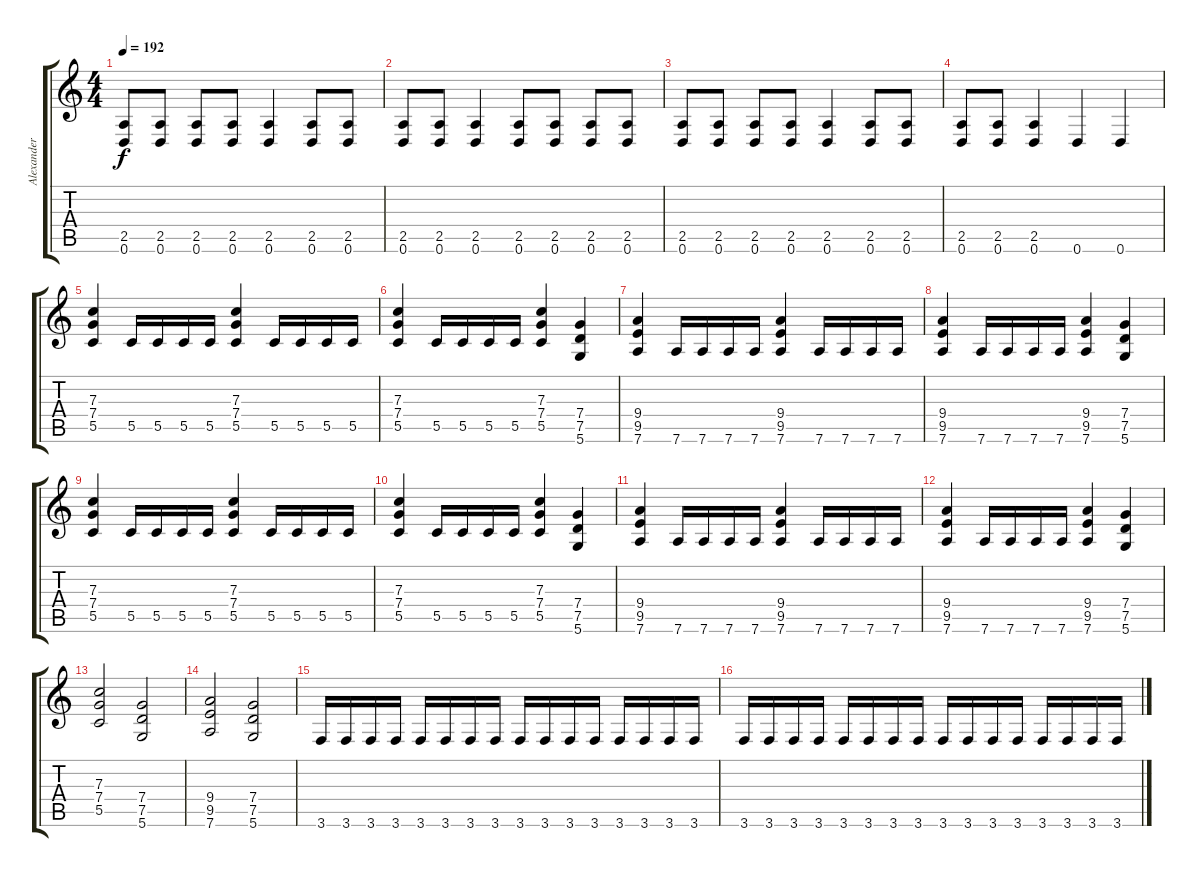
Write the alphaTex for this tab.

\track ("Alexander Kuoppala" "Alexander ") {instrument distortionguitar}
\staff {score tabs}
\tuning (D4 A3 F3 C3 G2 D2) {hide}
\ts (4 4)
\tempo 192
\clef g2
\ks c
(2.5 0.6).8{dy f} (2.5 0.6).8 (2.5 0.6).8 (2.5 0.6).8 (2.5 0.6).4 (2.5 0.6).8 (2.5 0.6).8 |
(2.5 0.6).8 (2.5 0.6).8 (2.5 0.6).4 (2.5 0.6).8 (2.5 0.6).8 (2.5 0.6).8 (2.5 0.6).8 |
(2.5 0.6).8 (2.5 0.6).8 (2.5 0.6).8 (2.5 0.6).8 (2.5 0.6).4 (2.5 0.6).8 (2.5 0.6).8 |
(2.5 0.6).8 (2.5 0.6).8 (2.5 0.6).4 0.6.4 0.6.4 |
(7.3 7.4 5.5).4 5.5.16 5.5.16 5.5.16 5.5.16 (7.3 7.4 5.5).4 5.5.16 5.5.16 5.5.16 5.5.16 |
(7.3 7.4 5.5).4 5.5.16 5.5.16 5.5.16 5.5.16 (7.3 7.4 5.5).4 (7.4 7.5 5.6).4 |
(9.4 9.5 7.6).4 7.6.16 7.6.16 7.6.16 7.6.16 (9.4 9.5 7.6).4 7.6.16 7.6.16 7.6.16 7.6.16 |
(9.4 9.5 7.6).4 7.6.16 7.6.16 7.6.16 7.6.16 (9.4 9.5 7.6).4 (7.4 7.5 5.6).4 |
(7.3 7.4 5.5).4 5.5.16 5.5.16 5.5.16 5.5.16 (7.3 7.4 5.5).4 5.5.16 5.5.16 5.5.16 5.5.16 |
(7.3 7.4 5.5).4 5.5.16 5.5.16 5.5.16 5.5.16 (7.3 7.4 5.5).4 (7.4 7.5 5.6).4 |
(9.4 9.5 7.6).4 7.6.16 7.6.16 7.6.16 7.6.16 (9.4 9.5 7.6).4 7.6.16 7.6.16 7.6.16 7.6.16 |
(9.4 9.5 7.6).4 7.6.16 7.6.16 7.6.16 7.6.16 (9.4 9.5 7.6).4 (7.4 7.5 5.6).4 |
(7.3 7.4 5.5).2 (7.4 7.5 5.6).2 |
(9.4 9.5 7.6).2 (7.4 7.5 5.6).2 |
3.6.16 3.6.16 3.6.16 3.6.16 3.6.16 3.6.16 3.6.16 3.6.16 3.6.16 3.6.16 3.6.16 3.6.16 3.6.16 3.6.16 3.6.16 3.6.16 |
3.6.16 3.6.16 3.6.16 3.6.16 3.6.16 3.6.16 3.6.16 3.6.16 3.6.16 3.6.16 3.6.16 3.6.16 3.6.16 3.6.16 3.6.16 3.6.16
